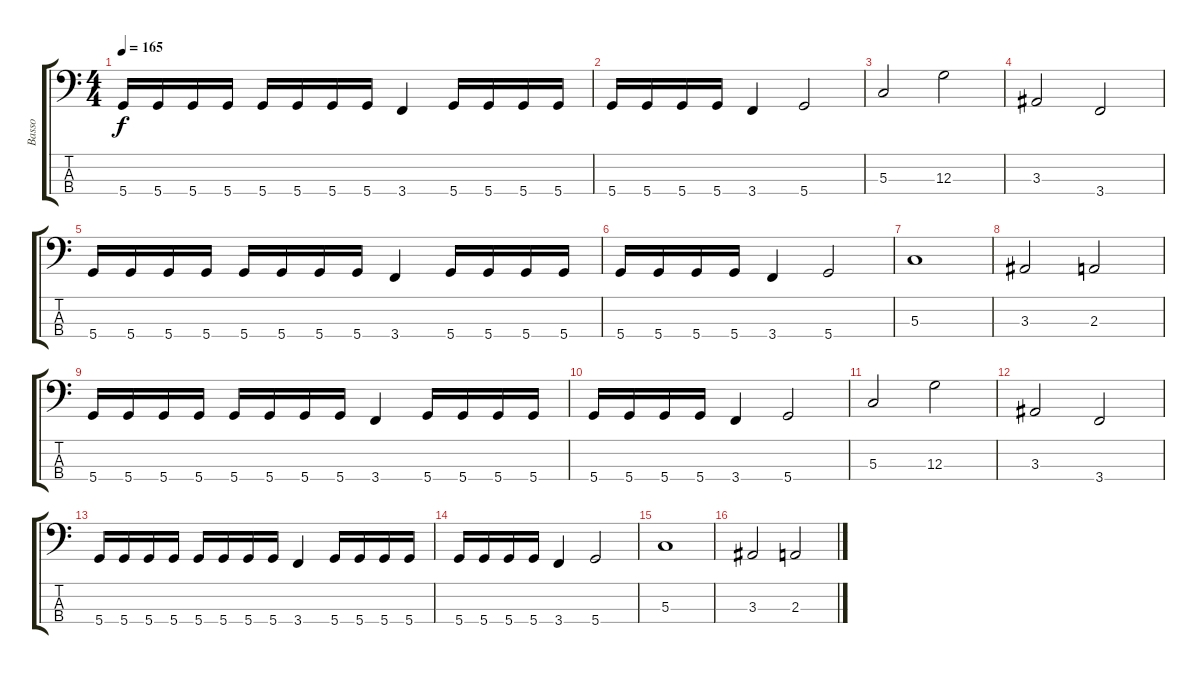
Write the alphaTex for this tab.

\track ("Basso" "Basso") {instrument electricbassfinger}
\staff {score tabs}
\tuning (F2 C2 G1 D1) {hide}
\ts (4 4)
\tempo 165
\clef f4
\ks c
5.4.16{dy f} 5.4.16 5.4.16 5.4.16 5.4.16 5.4.16 5.4.16 5.4.16 3.4.4 5.4.16 5.4.16 5.4.16 5.4.16 |
5.4.16 5.4.16 5.4.16 5.4.16 3.4.4 5.4.2 |
5.3.2 12.3.2 |
3.3.2 3.4.2 |
5.4.16 5.4.16 5.4.16 5.4.16 5.4.16 5.4.16 5.4.16 5.4.16 3.4.4 5.4.16 5.4.16 5.4.16 5.4.16 |
5.4.16 5.4.16 5.4.16 5.4.16 3.4.4 5.4.2 |
5.3.1 |
3.3.2 2.3.2 |
5.4.16 5.4.16 5.4.16 5.4.16 5.4.16 5.4.16 5.4.16 5.4.16 3.4.4 5.4.16 5.4.16 5.4.16 5.4.16 |
5.4.16 5.4.16 5.4.16 5.4.16 3.4.4 5.4.2 |
5.3.2 12.3.2 |
3.3.2 3.4.2 |
5.4.16 5.4.16 5.4.16 5.4.16 5.4.16 5.4.16 5.4.16 5.4.16 3.4.4 5.4.16 5.4.16 5.4.16 5.4.16 |
5.4.16 5.4.16 5.4.16 5.4.16 3.4.4 5.4.2 |
5.3.1 |
3.3.2 2.3.2
